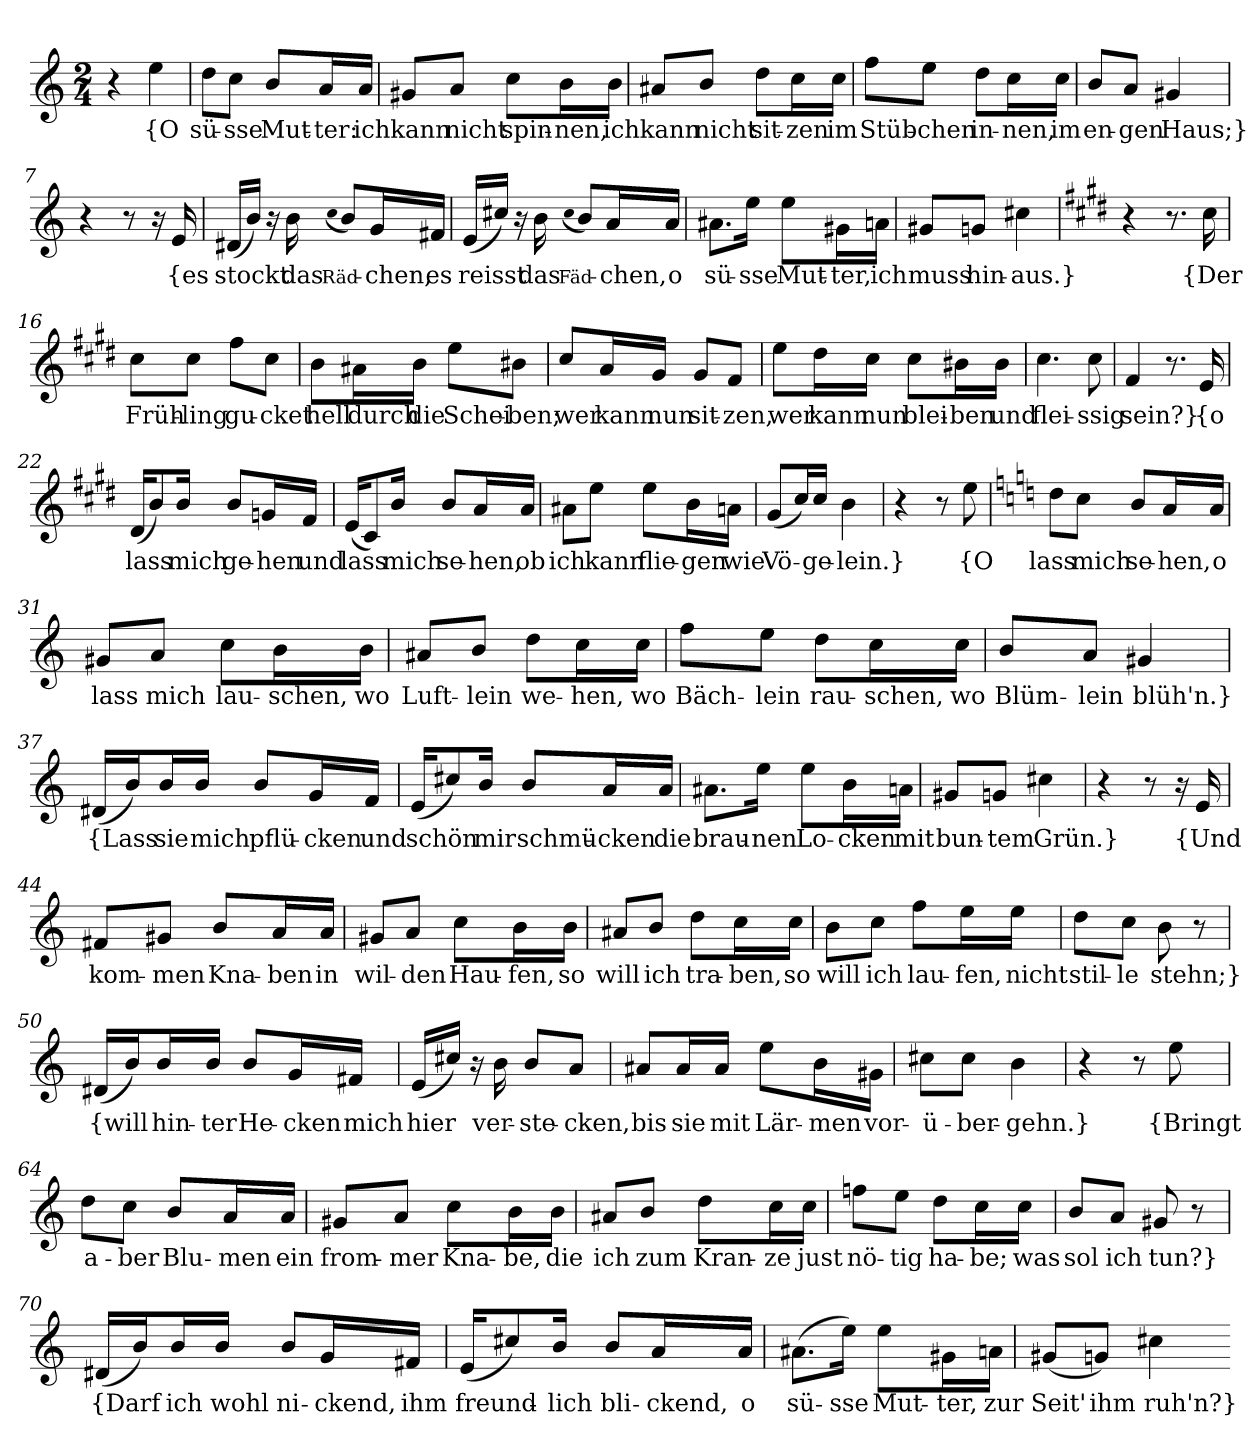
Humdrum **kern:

**kern	**text
*part1	*part1
*staff1	*staff1
*clefG2	*
*k[]	*
*M2/4	*
=	=
4r	.
4ee	{O
=1	=1
8dd\L	sü-
8cc\J	-sse
8b/L	Mut-
16a/L	-ter:
16a/JJ	ich
=2	=2
8g#X/L	kann
8a/J	nicht
8cc\L	spin-
16b\L	-nen,
16b\JJ	ich
=3	=3
8a#X/L	kann
8b/J	nicht
8dd\L	sit-
16cc\L	-zen
16cc\JJ	im
=4	=4
8ff\L	Stüb-
8ee\J	-chen
8dd\L	in-
16cc\L	-nen,
16cc\JJ	im
=5	=5
8b/L	en-
8a/J	-gen
4g#X	Haus;}
=7	=7
4r	.
8r	.
16r	.
16e	{es
=8	=8
(16d#X/LL	stockt
16b/JJ)	.
16r	.
16b	das
(qcc	Räd-
8b/L)	.
16g/L	-chen,
16f#X/JJ	es
=9	=9
(16e/LL	reisst
16cc#X/JJ)	.
16r	.
16b	das
(qcc#	Fäd-
8b/L)	.
16a/L	-chen,
16a/JJ	o
=10	=10
8.a#X\L	sü-
16ee\Jk	-sse
8ee\L	Mut-
16g#X\L	-ter,
16an\JJ	ich
=11	=11
8g#X/L	muss
8gn/J	hin-
4cc#X	-aus.}
=15	=15
*k[f#c#g#d#]	*
4r	.
8.r	.
16cc#	{Der
=16	=16
8cc#\L	Früh-
8cc#\J	-ling
8ff#\L	gu-
8cc#\J	-cket
=17	=17
8b\L	hell
16a#X\L	durch
16b\JJ	die
8ee\L	Schei-
8b#X\J	-ben;
=18	=18
8cc#/L	wer
16a/L	kann
16g#/JJ	nun
8g#/L	sit-
8f#/J	-zen,
=19	=19
8ee\L	wer
16dd#\L	kann
16cc#\JJ	nun
8cc#\L	blei-
16b#X\L	-ben
16b#\JJ	und
=20	=20
4.cc#	flei-
8cc#	-ssig
=21	=21
4f#	sein?}
8.r	.
16e	{o
=22	=22
(16d#/KL	lass
8b/)	.
16b/Jk	mich
8b/L	ge-
16gn/L	-hen
16f#/JJ	und
=23	=23
(16e/KL	lass
8c#/)	.
16b/Jk	mich
8b/L	se-
16a/L	-hen,
16a/JJ	ob
=24	=24
8a#X\L	ich
8ee\J	kann
8ee\L	flie-
16b\L	-gen
16an\JJ	wie
=25	=25
(8g#/L	Vö-
16cc#/L)	.
16cc#/JJ	-ge-
4b	-lein.}
=29	=29
4r	.
8r	.
8ee	{O
=30	=30
*k[]	*
8dd\L	lass
8cc\J	mich
8b/L	se-
16a/L	-hen,
16a/JJ	o
=31	=31
8g#X/L	lass
8a/J	mich
8cc\L	lau-
16b\L	-schen,
16b\JJ	wo
=32	=32
8a#X/L	Luft-
8b/J	-lein
8dd\L	we-
16cc\L	-hen,
16cc\JJ	wo
=33	=33
8ff\L	Bäch-
8ee\J	-lein
8dd\L	rau-
16cc\L	-schen,
16cc\JJ	wo
=34	=34
8b/L	Blüm-
8a/J	-lein
4g#X	blüh'n.}
=37	=37
(16d#X/LL	{Lass
16b/J)	.
16b/L	sie
16b/JJ	mich
8b/L	pflü-
16g/L	-cken
16f/JJ	und
=38	=38
(16e/KL	schön
8cc#X/)	.
16b/Jk	mir
8b/L	schmü-
16a/L	-cken
16a/JJ	die
=39	=39
8.a#X\L	brau-
16ee\Jk	-nen
8ee\L	Lo-
16b\L	-cken
16an\JJ	mit
=40	=40
8g#X/L	bun-
8gn/J	-tem
4cc#X	Grün.}
=43	=43
4r	.
8r	.
16r	.
16e	{Und
=44	=44
8f#X/L	kom-
8g#X/J	-men
8b/L	Kna-
16a/L	-ben
16a/JJ	in
=45	=45
8g#X/L	wil-
8a/J	-den
8cc\L	Hau-
16b\L	-fen,
16b\JJ	so
=46	=46
8a#X/L	will
8b/J	ich
8dd\L	tra-
16cc\L	-ben,
16cc\JJ	so
=47	=47
8b\L	will
8cc\J	ich
8ff\L	lau-
16ee\L	-fen,
16ee\JJ	nicht
=48	=48
8dd\L	stil-
8cc\J	-le
8b	stehn;}
8r	.
=50	=50
(16d#X/LL	{will
16b/J)	.
16b/L	hin-
16b/JJ	-ter
8b/L	He-
16g/L	-cken
16f#X/JJ	mich
=51	=51
(16e/LL	hier
16cc#X/JJ)	.
16r	.
16b	ver-
8b/L	-ste-
8a/J	-cken,
=52	=52
8a#X/L	bis
16a#/L	sie
16a#/JJ	mit
8ee\L	Lär-
16b\L	-men
16g#X\JJ	vor-
=53	=53
8cc#X\L	-ü-
8cc#\J	-ber-
4b	-gehn.}
=63	=63
4r	.
8r	.
8ee	{Bringt
=64	=64
8dd\L	a-
8cc\J	-ber
8b/L	Blu-
16a/L	-men
16a/JJ	ein
=65	=65
8g#X/L	from-
8a/J	-mer
8cc\L	Kna-
16b\L	-be,
16b\JJ	die
=66	=66
8a#X/L	ich
8b/J	zum
8dd\L	Kran-
16cc\L	-ze
16cc\JJ	just
=67	=67
8ffn\L	nö-
8ee\J	-tig
8dd\L	ha-
16cc\L	-be;
16cc\JJ	was
=68	=68
8b/L	sol
8a/J	ich
8g#X	tun?}
8r	.
=70	=70
(16d#X/LL	{Darf
16b/J)	.
16b/L	ich
16b/JJ	wohl
8b/L	ni-
16g/L	-ckend,
16f#X/JJ	ihm
=71	=71
(16e/KL	freund-
8cc#X/)	.
16b/Jk	-lich
8b/L	bli-
16a/L	-ckend,
16a/JJ	o
=72	=72
(8.a#X\L	sü-
16ee\Jk)	-sse
8ee\L	Mut-
16g#X\L	-ter,
16an\JJ	zur
=73	=73
(8g#X/L	Seit'
8gn/J)	ihm
4cc#X	ruh'n?}
=-	=-
*-	*-
